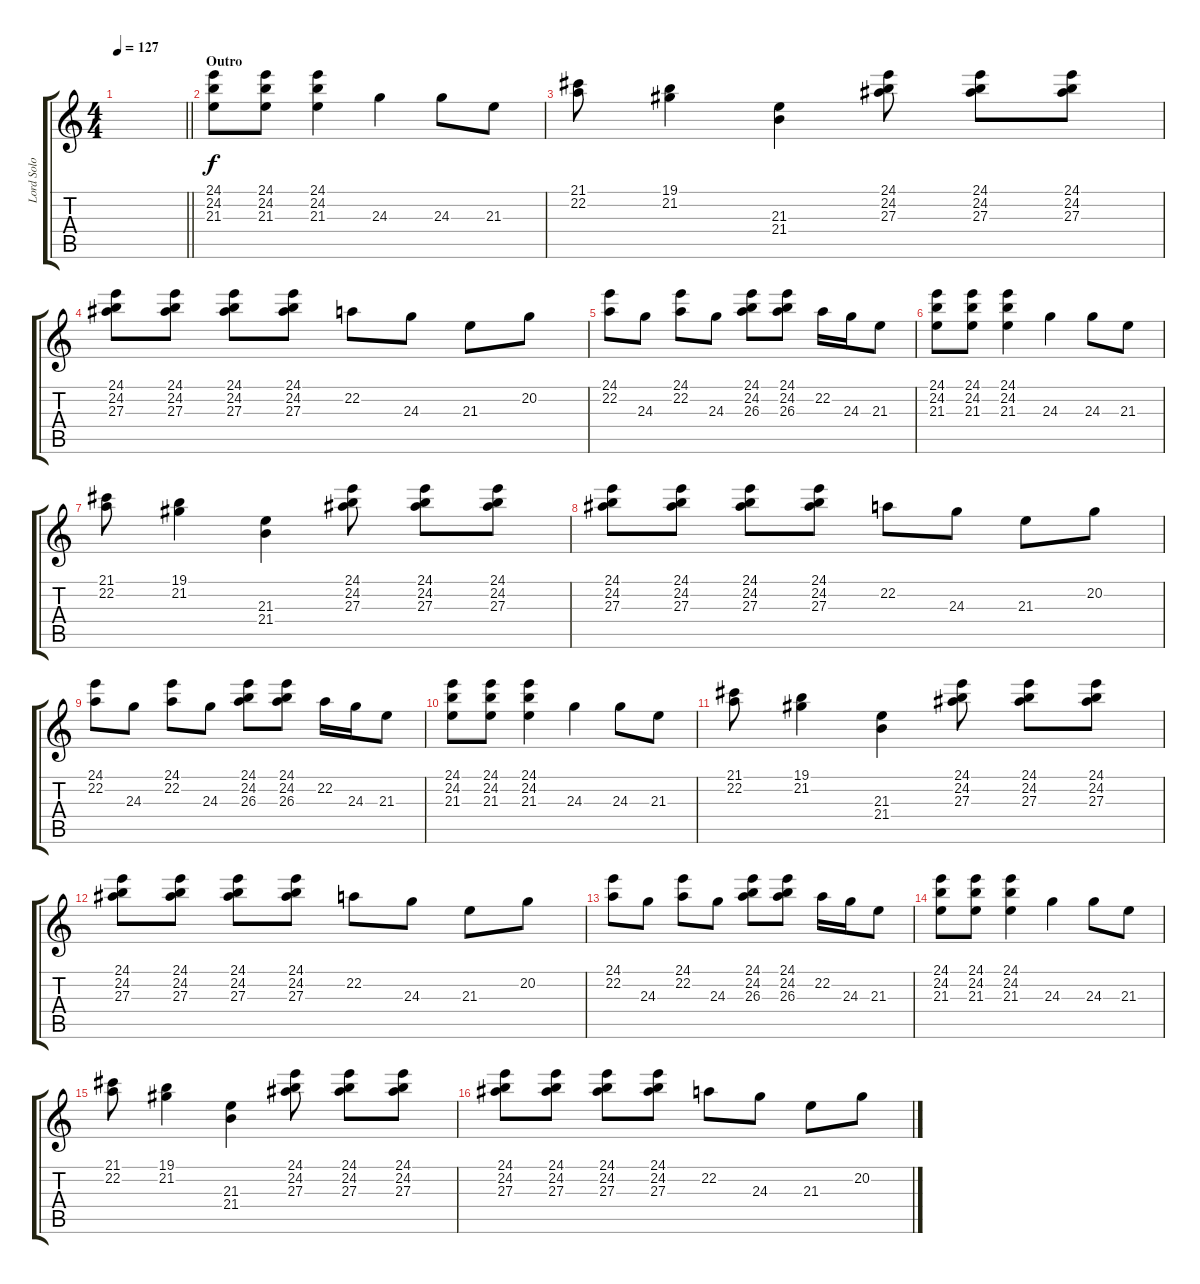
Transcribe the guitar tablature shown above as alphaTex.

\track ("Lord Solo" "Lord Solo") {instrument acousticgrandpiano}
\staff {score tabs}
\tuning (E4 B3 G3 D3 A2 E2) {hide}
\ts (4 4)
\tempo 127
\clef g2
\barLineRight lightlight
\ks c
|
\section ("" "Outro")
(24.1 24.2 21.3).8{dy f volume 16 instrument acousticgrandpiano} (24.1 24.2 21.3).8 (24.1 24.2 21.3).4 24.3.4 24.3.8 21.3.8 |
(21.1 22.2).8 (19.1 21.2).4 (21.3 21.4).4 (24.1 24.2 27.3).8 (24.1 24.2 27.3).8 (24.1 24.2 27.3).8 |
(24.1 24.2 27.3).8 (24.1 24.2 27.3).8 (24.1 24.2 27.3).8 (24.1 24.2 27.3).8 22.2.8 24.3.8 21.3.8 20.2.8 |
(24.1 22.2).8 24.3.8 (24.1 22.2).8 24.3.8 (24.1 24.2 26.3).8 (24.1 24.2 26.3).8 22.2.16 24.3.16 21.3.8 |
(24.1 24.2 21.3).8 (24.1 24.2 21.3).8 (24.1 24.2 21.3).4 24.3.4 24.3.8 21.3.8 |
(21.1 22.2).8 (19.1 21.2).4 (21.3 21.4).4 (24.1 24.2 27.3).8 (24.1 24.2 27.3).8 (24.1 24.2 27.3).8 |
(24.1 24.2 27.3).8 (24.1 24.2 27.3).8 (24.1 24.2 27.3).8 (24.1 24.2 27.3).8 22.2.8 24.3.8 21.3.8 20.2.8 |
(24.1 22.2).8 24.3.8 (24.1 22.2).8 24.3.8 (24.1 24.2 26.3).8 (24.1 24.2 26.3).8 22.2.16 24.3.16 21.3.8 |
(24.1 24.2 21.3).8 (24.1 24.2 21.3).8 (24.1 24.2 21.3).4 24.3.4 24.3.8 21.3.8 |
(21.1 22.2).8 (19.1 21.2).4 (21.3 21.4).4 (24.1 24.2 27.3).8 (24.1 24.2 27.3).8 (24.1 24.2 27.3).8 |
(24.1 24.2 27.3).8 (24.1 24.2 27.3).8 (24.1 24.2 27.3).8 (24.1 24.2 27.3).8 22.2.8 24.3.8 21.3.8 20.2.8 |
(24.1 22.2).8 24.3.8 (24.1 22.2).8 24.3.8 (24.1 24.2 26.3).8 (24.1 24.2 26.3).8 22.2.16 24.3.16 21.3.8 |
(24.1 24.2 21.3).8 (24.1 24.2 21.3).8 (24.1 24.2 21.3).4 24.3.4 24.3.8 21.3.8 |
(21.1 22.2).8 (19.1 21.2).4 (21.3 21.4).4 (24.1 24.2 27.3).8 (24.1 24.2 27.3).8 (24.1 24.2 27.3).8 |
(24.1 24.2 27.3).8 (24.1 24.2 27.3).8 (24.1 24.2 27.3).8 (24.1 24.2 27.3).8 22.2.8 24.3.8 21.3.8 20.2.8
